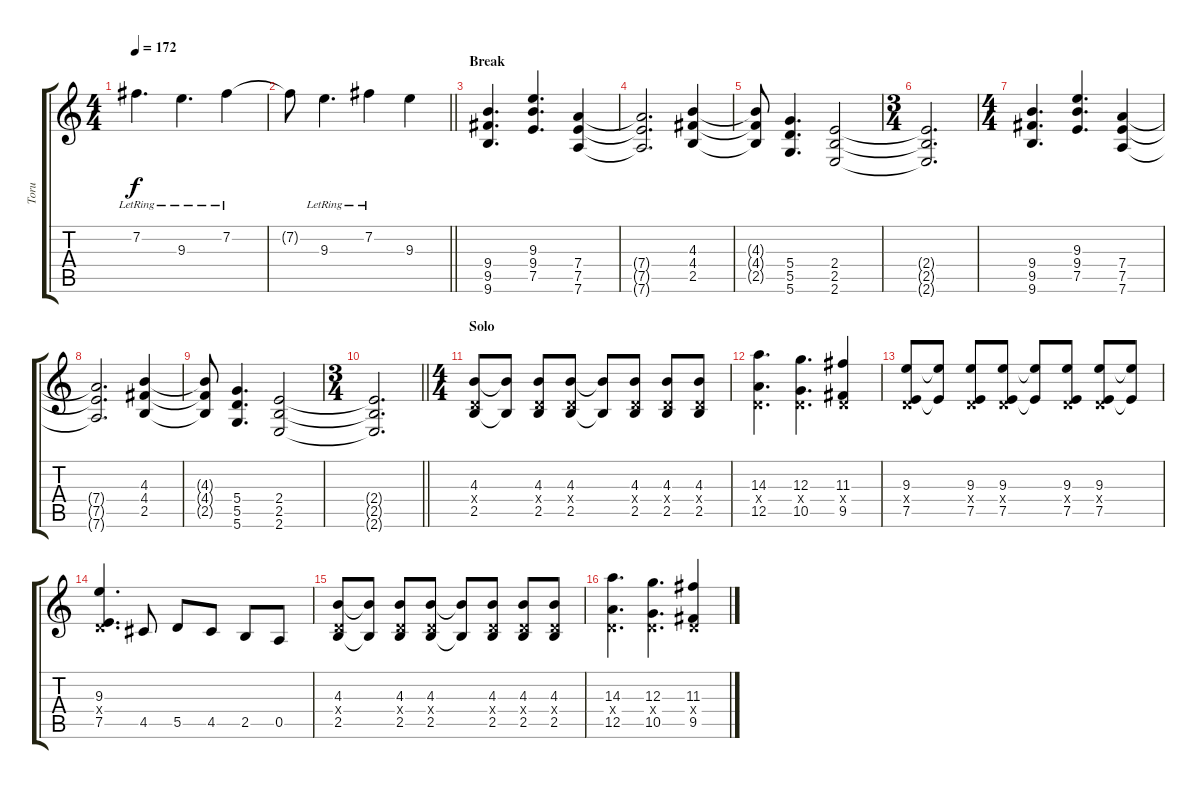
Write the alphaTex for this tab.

\track ("Toru" "Toru") {instrument overdrivenguitar}
\staff {score tabs}
\tuning (E4 B3 G3 D3 A2 D2) {hide}
\ts (4 4)
\tempo 172
\clef g2
\ks c
7.2{lr}.4{d dy f} 9.3{lr}.4{d} 7.2{lr}.4 |
\barLineRight lightlight
7.2{t}.8 9.3{lr}.4{d} 7.2{lr}.4 9.3.4 |
\section ("" "Break")
(9.4 9.5 9.6).4{d} (9.3 9.4 7.5).4{d} (7.4 7.5 7.6).4 |
(7.4{t} 7.5{t} 7.6{t}).2{d} (4.3 4.4 2.5).4 |
(4.3{t} 4.4{t} 2.5{t}).8 (5.4 5.5 5.6).4{d} (2.4 2.5 2.6).2 |
\ts (3 4)
(2.4{t} 2.5{t} 2.6{t}).2{d} |
\ts (4 4)
(9.4 9.5 9.6).4{d} (9.3 9.4 7.5).4{d} (7.4 7.5 7.6).4 |
(7.4{t} 7.5{t} 7.6{t}).2{d} (4.3 4.4 2.5).4 |
(4.3{t} 4.4{t} 2.5{t}).8 (5.4 5.5 5.6).4{d} (2.4 2.5 2.6).2 |
\ts (3 4)
\barLineRight lightlight
(2.4{t} 2.5{t} 2.6{t}).2{d} |
\ts (4 4)
\section ("" "Solo")
(4.3 0.4{x} 2.5).8 (4.3{t} 2.5{t}).8 (4.3 0.4{x} 2.5).8 (4.3 0.4{x} 2.5).8 (4.3{t} 2.5{t}).8 (4.3 0.4{x} 2.5).8 (4.3 0.4{x} 2.5).8 (4.3 0.4{x} 2.5).8 |
(14.3 0.4{x} 12.5).4{d} (12.3 0.4{x} 10.5).4{d} (11.3 0.4{x} 9.5).4 |
(9.3 0.4{x} 7.5).8 (9.3{t} 7.5{t}).8 (9.3 0.4{x} 7.5).8 (9.3 0.4{x} 7.5).8 (9.3{t} 7.5{t}).8 (9.3 0.4{x} 7.5).8 (9.3 0.4{x} 7.5).8 (9.3{t} 7.5{t}).8 |
(9.3 0.4{x} 7.5).4{d} 4.5.8 5.5.8 4.5.8 2.5.8 0.5.8 |
(4.3 0.4{x} 2.5).8 (4.3{t} 2.5{t}).8 (4.3 0.4{x} 2.5).8 (4.3 0.4{x} 2.5).8 (4.3{t} 2.5{t}).8 (4.3 0.4{x} 2.5).8 (4.3 0.4{x} 2.5).8 (4.3 0.4{x} 2.5).8 |
(14.3 0.4{x} 12.5).4{d} (12.3 0.4{x} 10.5).4{d} (11.3 0.4{x} 9.5).4
